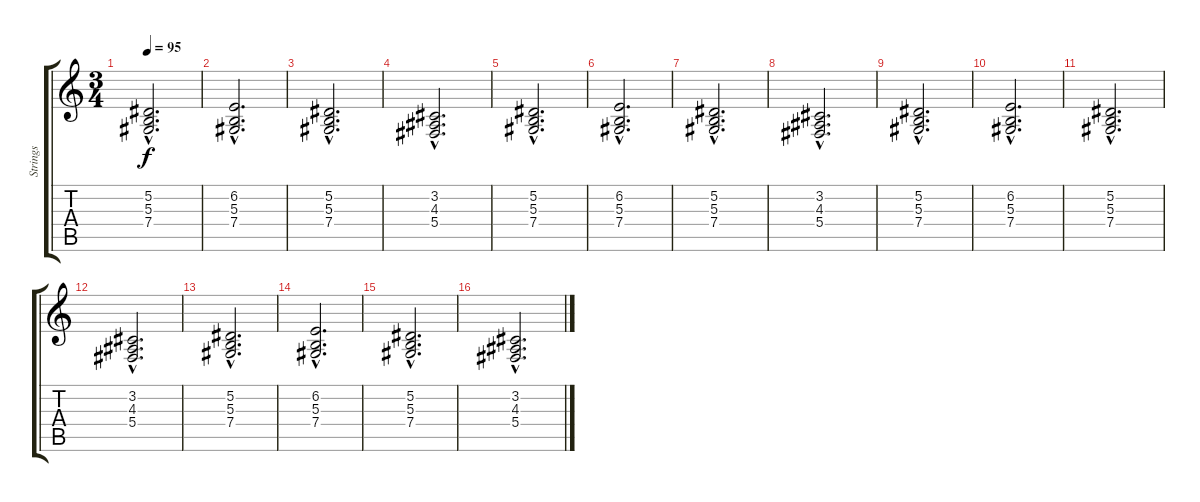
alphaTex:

\track ("Strings" "Strings") {instrument stringensemble1}
\staff {score tabs}
\tuning (Eb4 Bb3 Gb3 Db3 Ab2 Eb2) {hide}
\ts (3 4)
\tempo 95
\clef g2
\ks c
(5.2{hac} 5.3{hac} 7.4{hac}).2{d dy f} |
(6.2{hac} 5.3{hac} 7.4{hac}).2{d} |
(5.2{hac} 5.3{hac} 7.4{hac}).2{d} |
(3.2{hac} 4.3{hac} 5.4{hac}).2{d} |
(5.2{hac} 5.3{hac} 7.4{hac}).2{d} |
(6.2{hac} 5.3{hac} 7.4{hac}).2{d} |
(5.2{hac} 5.3{hac} 7.4{hac}).2{d} |
(3.2{hac} 4.3{hac} 5.4{hac}).2{d} |
(5.2{hac} 5.3{hac} 7.4{hac}).2{d} |
(6.2{hac} 5.3{hac} 7.4{hac}).2{d} |
(5.2{hac} 5.3{hac} 7.4{hac}).2{d} |
(3.2{hac} 4.3{hac} 5.4{hac}).2{d} |
(5.2{hac} 5.3{hac} 7.4{hac}).2{d} |
(6.2{hac} 5.3{hac} 7.4{hac}).2{d} |
(5.2{hac} 5.3{hac} 7.4{hac}).2{d} |
(3.2{hac} 4.3{hac} 5.4{hac}).2{d}
